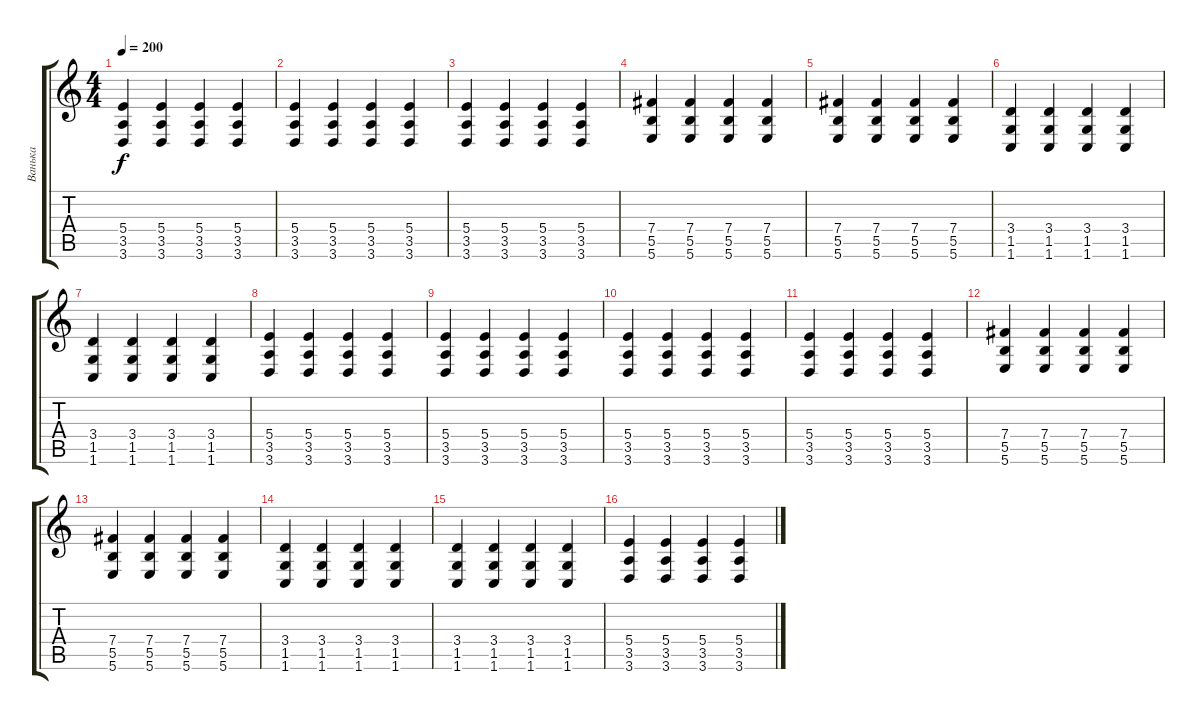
\track ("Ванька" "Ванька") {instrument distortionguitar}
\staff {score tabs}
\tuning (Db4 Ab3 E3 B2 Gb2 B1) {hide}
\ts (4 4)
\tempo 200
\clef g2
\ks c
(5.4 3.5 3.6).4{dy f} (5.4 3.5 3.6).4 (5.4 3.5 3.6).4 (5.4 3.5 3.6).4 |
(5.4 3.5 3.6).4 (5.4 3.5 3.6).4 (5.4 3.5 3.6).4 (5.4 3.5 3.6).4 |
(5.4 3.5 3.6).4 (5.4 3.5 3.6).4 (5.4 3.5 3.6).4 (5.4 3.5 3.6).4 |
(7.4 5.5 5.6).4 (7.4 5.5 5.6).4 (7.4 5.5 5.6).4 (7.4 5.5 5.6).4 |
(7.4 5.5 5.6).4 (7.4 5.5 5.6).4 (7.4 5.5 5.6).4 (7.4 5.5 5.6).4 |
(3.4 1.5 1.6).4 (3.4 1.5 1.6).4 (3.4 1.5 1.6).4 (3.4 1.5 1.6).4 |
(3.4 1.5 1.6).4 (3.4 1.5 1.6).4 (3.4 1.5 1.6).4 (3.4 1.5 1.6).4 |
(5.4 3.5 3.6).4 (5.4 3.5 3.6).4 (5.4 3.5 3.6).4 (5.4 3.5 3.6).4 |
(5.4 3.5 3.6).4 (5.4 3.5 3.6).4 (5.4 3.5 3.6).4 (5.4 3.5 3.6).4 |
(5.4 3.5 3.6).4 (5.4 3.5 3.6).4 (5.4 3.5 3.6).4 (5.4 3.5 3.6).4 |
(5.4 3.5 3.6).4 (5.4 3.5 3.6).4 (5.4 3.5 3.6).4 (5.4 3.5 3.6).4 |
(7.4 5.5 5.6).4 (7.4 5.5 5.6).4 (7.4 5.5 5.6).4 (7.4 5.5 5.6).4 |
(7.4 5.5 5.6).4 (7.4 5.5 5.6).4 (7.4 5.5 5.6).4 (7.4 5.5 5.6).4 |
(3.4 1.5 1.6).4 (3.4 1.5 1.6).4 (3.4 1.5 1.6).4 (3.4 1.5 1.6).4 |
(3.4 1.5 1.6).4 (3.4 1.5 1.6).4 (3.4 1.5 1.6).4 (3.4 1.5 1.6).4 |
(5.4 3.5 3.6).4 (5.4 3.5 3.6).4 (5.4 3.5 3.6).4 (5.4 3.5 3.6).4
